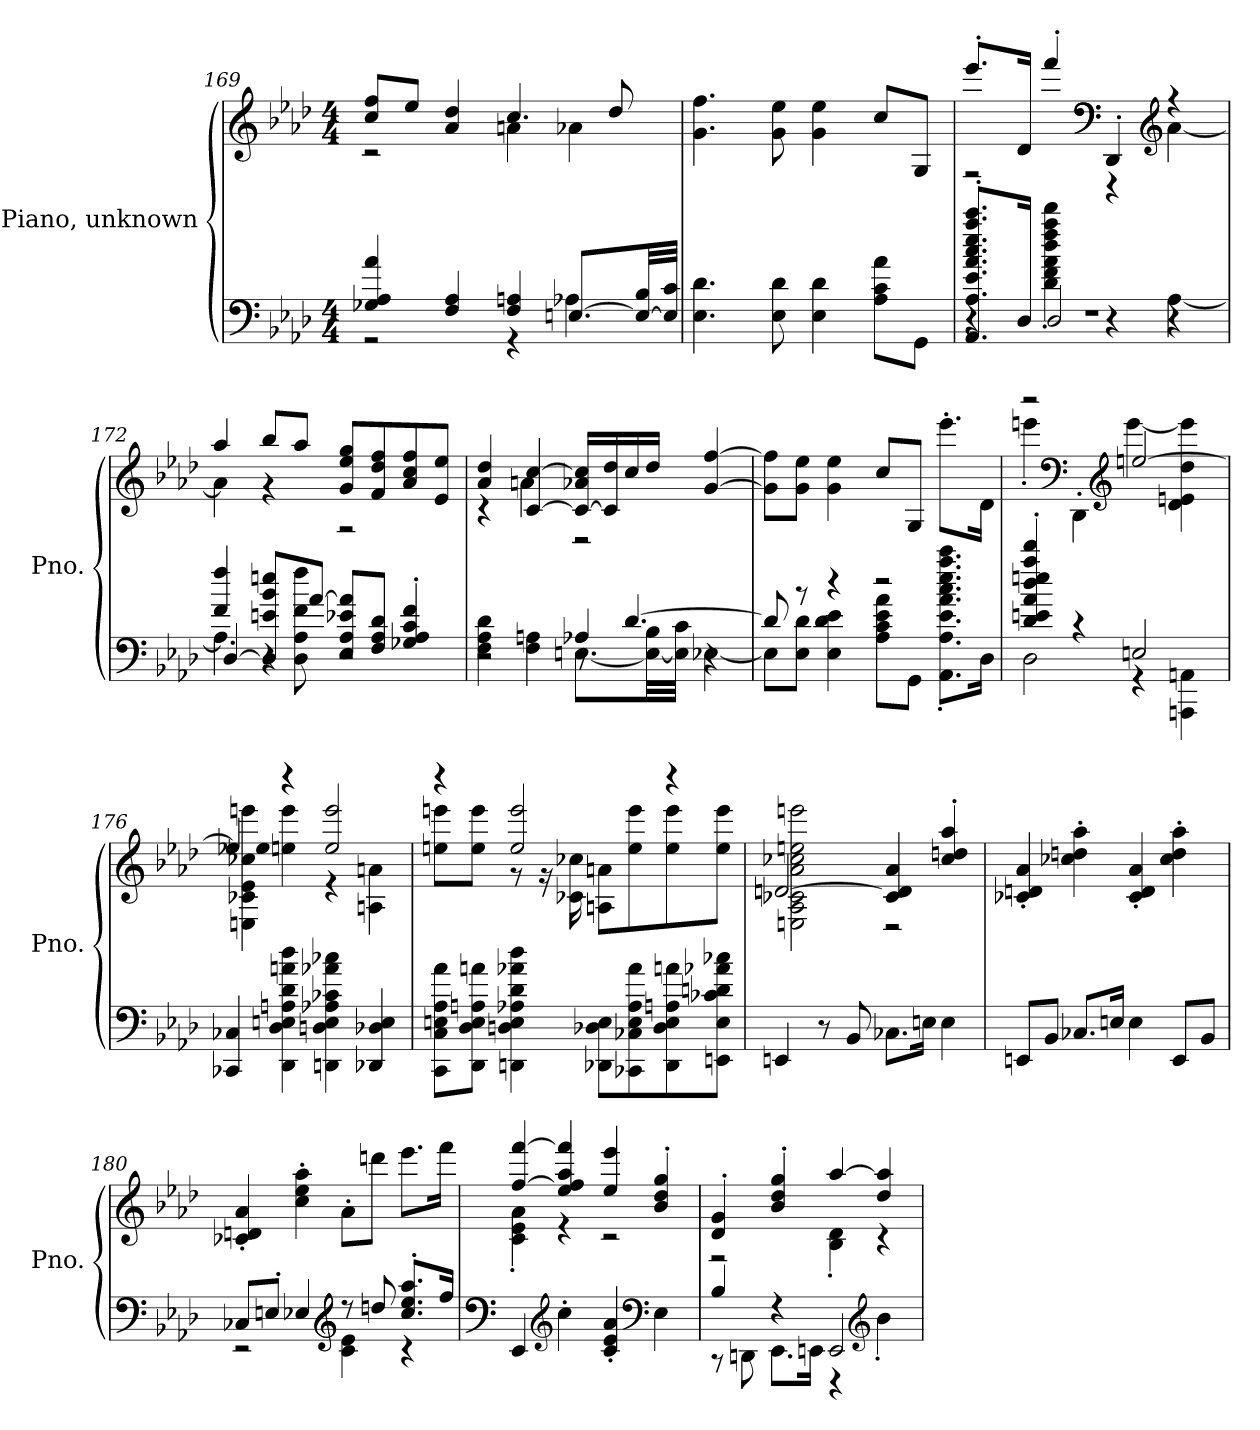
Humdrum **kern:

**kern	**kern
*part1	*part1
*staff2	*staff1
*I"Piano, unknown	*
*I'Pno.	*
!!LO:LB:g=z
*clefF4	*clefG2
*k[b-e-a-d-]	*k[b-e-a-d-]
*M4/4	*M4/4
=169	=169
*^	*^
4G-X/ 4A-/ 4a-/	2r	8cc/ 8ff/L	2r
.	.	8ee-/J	.
4F/ 4A-/	.	4a-/ 4dd-/	.
4F/ 4An/	4r	4.cc/	4an\
[8.En/L	4A-X\	.	4a-X\
.	.	8dd-/	.
32E/_ 32B-/LL	.	.	.
32E/] 32c/JJJ	.	.	.
*v	*v	*	*
*	*v	*v
=170	=170
4.E-\ 4.d-\	4.g\ 4.ff\
8E-\ 8d-\	8g\ 8ee-\
4E-\ 4d-\	4g\ 4ee-\
8A-\ 8c\ 8a-\L	8cc/L
8GG\J	8G/J
=171	=171
*^	*^
*	*^	*	*
1r	4r	8.AA-/' 8.A-/' 8.e-/' 8.a-/' 8.cc/' 8.ee-/' 8.aa-/' 8.ccc/'L	8.eee-'/L	2r
.	.	16D-/Jk	16d-/Jk	.
.	4d-\' 4f\' 4a-\' 4dd-\' 4ff\' 4aa-\' 4ddd-\'	2D-/	4fff'/	.
*	*	*	*clefF4	*
.	4r	.	4DD-'/	4r
*	*	*	*clefG2	*
.	[4A-\	4r	4r	[4a-\
=172	=172	=172	=172	=172
4f/ 4ff/	4.A-\]	[4D-/	4aa-/	4a-\]
4r	.	8D-/] 8en/ 8b-/ 8een/L	8bb-/L	4r
.	8D-\ 8A-\ 8f\ 8ff\	[8a-/J	8aa-/J	.
2r	2r	8E-/ 8A-/ 8e-X/ 8a-/]L	8g/ 8ee-/ 8gg/L	2r
.	.	8F/ 8A-/ 8d-/J	8f/ 8dd-/ 8ff/	.
.	.	4G-X/' 4A-/' 4c/' 4f/'	8a-/ 8cc/ 8ff/	.
.	.	.	8e-/ 8ee-/J	.
!!LO:LB:g=z	!!
=173	=173	=173	=173	=173
2r	4F\ 4A-\ 4d-\	2r	4a-/ 4dd-/	4r
.	4F\ 4An\	.	[4c/ [4cc/	4an\
8r	[8.En\L	4A-X/	16c/_ 16a-X/ 16cc/]LL	2r
.	.	.	16c/] 16dd-/	.
[4.d-/	.	.	16cc/	.
.	32E\_ 32B-\LL	.	16dd-/JJ	.
.	32E\] 32c\JJJ	.	.	.
.	[4E-X\	4r	[4g/ [4ff/	.
*	*v	*v	*	*
*	*	*v	*v
=174	=174	=174
8d-/]	8E-\L]	8g\] 8ff\]L
8r	8E-\ 8d-\J	8g\ 8ee-\J
4r	4E-\ 4d-\ 4e-\	4g\ 4ee-\
2r	8A-\ 8c\ 8e-\ 8a-\L	8cc/L
.	8GG\J	8G/J
.	8.AA-\' 8.A-\' 8.e-\' 8.a-\' 8.cc\' 8.ee-\' 8.aa-\' 8.ccc\'L	8.eee-'\L
.	16D-\Jk	16d-\Jk
=175	=175	=175
*	*	*^
4d-/' 4en/' 4a-/' 4dd-/' 4een/' 4aa-/' 4ddd-/'	2D-\	2r	4eeen'\
*	*	*clefF4	*
4r	.	.	4DD-'\
*	*	*clefG2	*
2En/	4r	[2een/	[4eee\
.	4AAAn\ 4AAn\	.	4d-\ 4en\ 4dd-\ 4eee\]
*v	*v	*	*
!!LO:LB:g=z	!!
=176	=176	=176
4CC-X/ 4C-X/	4ee/]	4En\ 4c-X\ 4e-\ 4cc-X\ 4ee-X\ 4eeen\
4DD-\ 4D-\ 4En\ 4An\ 4d-\ 4an\ 4dd-\	4r	4een\ 4eee\
4DDn\ 4Dn\ 4E\ 4A-X\ 4c-X\ 4a-X\ 4cc-X\	2ee/ 2eee/	4r
4DD-X/ 4D-X/ 4E/	.	4An\ 4an\
=177	=177	=177
8CC\ 8C\ 8En\ 8A-\ 8a-\L	4r	8een\ 8eeen\L
8DD-\ 8D-\ 8E\ 8An\ 8an\J	.	8ee\ 8eee\J
4DDn\ 4Dn\ 4E\ 4A-X\ 4d-\ 4a-X\ 4dd-\	2ee/ 2eee/	8r
.	.	16r
.	.	16c-X\ 16cc-X\
8DD-X\ 8D-X\ 8E\L	.	8An\ 8an\L
8CC-X\ 8C-X\ 8E\ 8A-\ 8a-\	.	8ee\ 8eee\
8DD-\ 8D-\ 8E\ 8An\ 8an\	4r	8ee\ 8eee\
8EEn\ 8E\ 8c-X\ 8dn\ 8a-X\ 8cc-X\J	.	8ee\ 8eee\J
=178	=178	=178
4EEn/	[2dn/	2En\ 2A-\ 2c-X\ 2a-\ 2cc-X\ 2een\ 2eeen\
8r	.	.
8BB-/	.	.
8.C-X\L	4c-/ 4d/] 4a-/	2r
16En\Jk	.	.
4E\	4cc-/' 4ddn/' 4aa-/'	.
*	*v	*v
!!LO:LB:g=z
=179	=179
8EEn/L	4c-X/' 4dn/' 4a-/'
8BB-/J	.
8.C-X/L	4cc-X\' 4ddn\' 4aa-\'
16En/Jk	.
4E\	4c-/' 4d/' 4a-/'
8EE/L	4cc-\' 4dd\' 4aa-\'
8BB-/J	.
=180	=180
*^	*
8C-X/L	2r	4c-X/' 4dn/' 4a-/'
8En'/J	.	.
4E-X/	.	4cc\' 4ee-\' 4aa-\'
*clefG2	*	*
8r	4c\ 4e-\	8a-'\L
8ddn/	.	8dddn\J
8.cc/' 8.ee-/' 8.aa-/'L	4r	8.eee-\L
16ff/Jk	.	16fff\Jk
*v	*v	*
=181	=181
*clefF4	*
*	*^
4EE-/	[4ff/ [4fff/	4c\' 4e-\' 4a-\'
*clefG2	*	*
4cc'\	4ee-/ 4ff/] 4aa-/ 4fff/]	4r
4c/' 4e-/' 4a-/'	4ee-/ 4eee-/	2r
*clefF4	*	*
4E-\	4b-/' 4dd-/' 4gg/'	.
!!LO:LB:g=z	!!
=182	=182	=182
*^	*	*
4B-/	8r	4d-/' 4g/'	2r
.	8DDn\	.	.
4r	8.EE-\L	4b-/' 4dd-/' 4gg/'	.
.	16EEn\Jk	.	.
2EE/	4r	[4aa-/	4B-\' 4d-\'
*clefG2	*	*	*
.	4b-'\	4dd-/ 4aa-/]	4r
*v	*v	*	*
*	*v	*v
=	=
*-	*-
